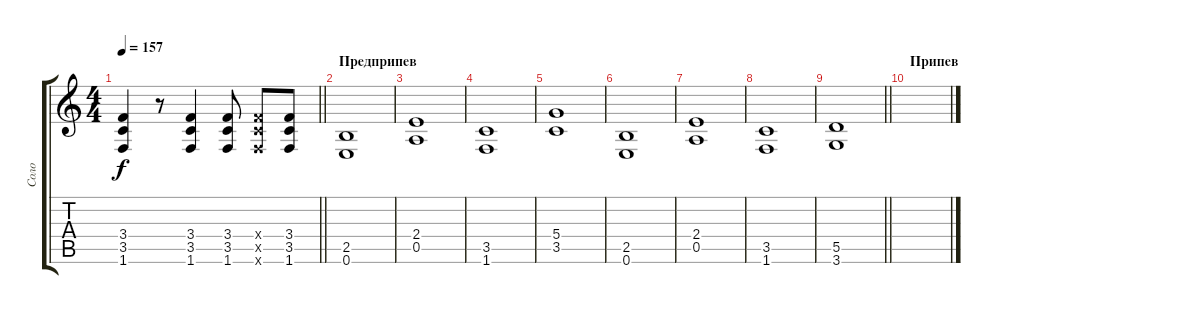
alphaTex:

\track ("Соло" "Соло") {instrument distortionguitar}
\staff {score tabs}
\tuning (E4 B3 G3 D3 A2 E2) {hide}
\ts (4 4)
\tempo 157
\clef g2
\barLineRight lightlight
\ks c
(3.4 3.5 1.6).4{dy f} r.8 (3.4 3.5 1.6).4 (3.4 3.5 1.6).8 (3.4{x} 3.5{x} 1.6{x}).8 (3.4 3.5 1.6).8 |
\section ("" "Предприпев")
(2.5 0.6).1 |
(2.4 0.5).1 |
(3.5 1.6).1 |
(5.4 3.5).1 |
(2.5 0.6).1 |
(2.4 0.5).1 |
(3.5 1.6).1 |
\barLineRight lightlight
(5.5 3.6).1 |
\section ("" "Припев")
